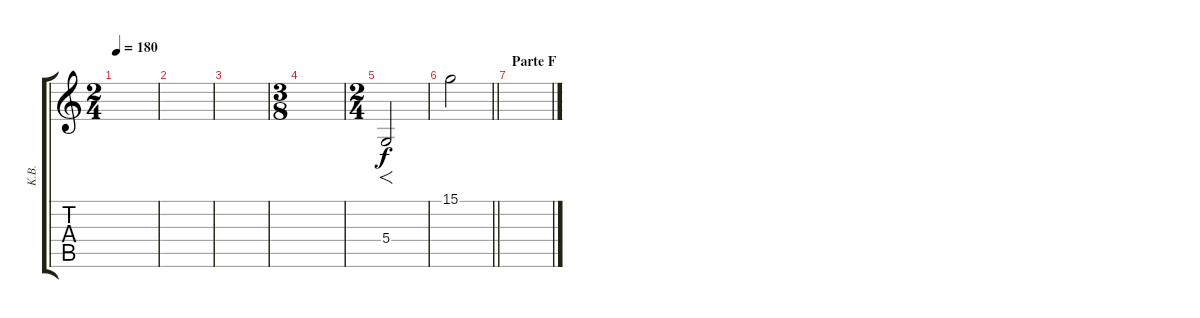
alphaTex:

\track ("K.B." "K.B.") {instrument lead1square}
\staff {score tabs}
\tuning (E4 B3 G3 D3 A2 E2) {hide}
\ts (2 4)
\tempo 180
\clef g2
\ks c
|
|
|
\ts (3 8)
|
\ts (2 4)
5.4.2{f} |
\barLineRight lightlight
15.1.2 |
\section ("" "Parte F")
